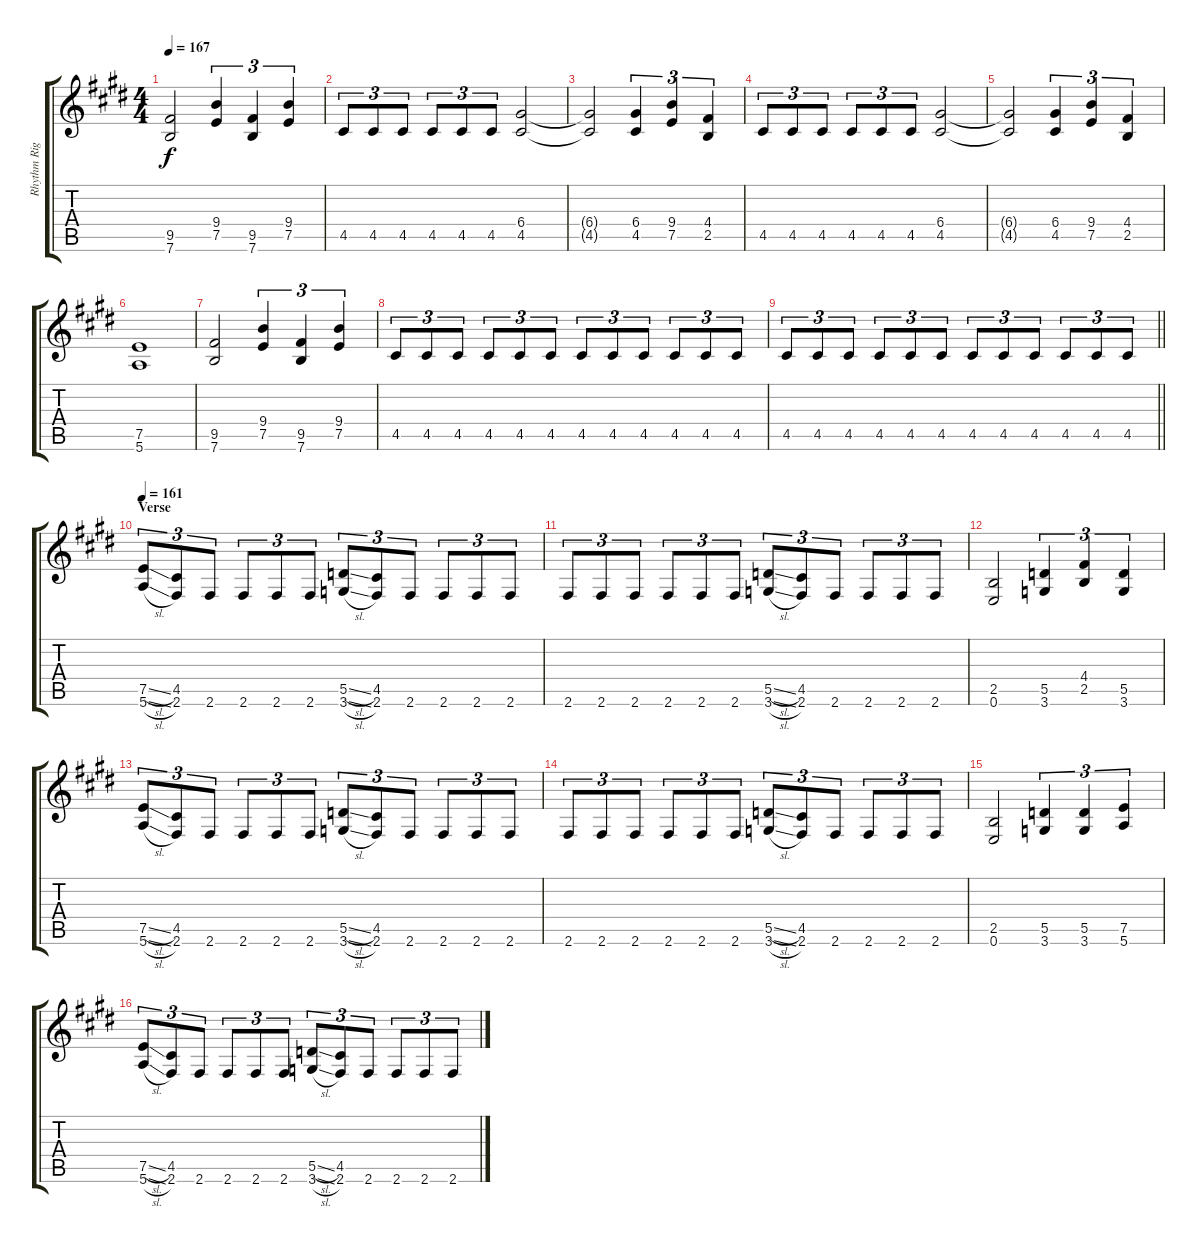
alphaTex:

\track ("Rhythm Right" "Rhythm Rig") {instrument distortionguitar}
\staff {score tabs}
\tuning (E4 B3 G3 D3 A2 E2) {hide}
\ts (4 4)
\tempo 167
\clef g2
\ks e
(9.5 7.6).2{dy f} (9.4 7.5).4{tu (3 2)} (9.5 7.6).4{tu (3 2)} (9.4 7.5).4{tu (3 2)} |
4.5.8{tu (3 2)} 4.5.8{tu (3 2)} 4.5.8{tu (3 2)} 4.5.8{tu (3 2)} 4.5.8{tu (3 2)} 4.5.8{tu (3 2)} (6.4 4.5).2 |
(6.4{t} 4.5{t}).2 (6.4 4.5).4{tu (3 2)} (9.4 7.5).4{tu (3 2)} (4.4 2.5).4{tu (3 2)} |
4.5.8{tu (3 2)} 4.5.8{tu (3 2)} 4.5.8{tu (3 2)} 4.5.8{tu (3 2)} 4.5.8{tu (3 2)} 4.5.8{tu (3 2)} (6.4 4.5).2 |
(6.4{t} 4.5{t}).2 (6.4 4.5).4{tu (3 2)} (9.4 7.5).4{tu (3 2)} (4.4 2.5).4{tu (3 2)} |
(7.5 5.6).1 |
(9.5 7.6).2 (9.4 7.5).4{tu (3 2)} (9.5 7.6).4{tu (3 2)} (9.4 7.5).4{tu (3 2)} |
4.5.8{tu (3 2)} 4.5.8{tu (3 2)} 4.5.8{tu (3 2)} 4.5.8{tu (3 2)} 4.5.8{tu (3 2)} 4.5.8{tu (3 2)} 4.5.8{tu (3 2)} 4.5.8{tu (3 2)} 4.5.8{tu (3 2)} 4.5.8{tu (3 2)} 4.5.8{tu (3 2)} 4.5.8{tu (3 2)} |
\barLineRight lightlight
4.5.8{tu (3 2)} 4.5.8{tu (3 2)} 4.5.8{tu (3 2)} 4.5.8{tu (3 2)} 4.5.8{tu (3 2)} 4.5.8{tu (3 2)} 4.5.8{tu (3 2)} 4.5.8{tu (3 2)} 4.5.8{tu (3 2)} 4.5.8{tu (3 2)} 4.5.8{tu (3 2)} 4.5.8{tu (3 2)} |
\section ("" "Verse")
\tempo 161
(7.5{sl} 5.6{sl}).8{tu (3 2)} (4.5 2.6).8{tu (3 2)} 2.6.8{tu (3 2)} 2.6.8{tu (3 2)} 2.6.8{tu (3 2)} 2.6.8{tu (3 2)} (5.5{sl} 3.6{sl}).8{tu (3 2)} (4.5 2.6).8{tu (3 2)} 2.6.8{tu (3 2)} 2.6.8{tu (3 2)} 2.6.8{tu (3 2)} 2.6.8{tu (3 2)} |
2.6.8{tu (3 2)} 2.6.8{tu (3 2)} 2.6.8{tu (3 2)} 2.6.8{tu (3 2)} 2.6.8{tu (3 2)} 2.6.8{tu (3 2)} (5.5{sl} 3.6{sl}).8{tu (3 2)} (4.5 2.6).8{tu (3 2)} 2.6.8{tu (3 2)} 2.6.8{tu (3 2)} 2.6.8{tu (3 2)} 2.6.8{tu (3 2)} |
(2.5 0.6).2 (5.5 3.6).4{tu (3 2)} (4.4 2.5).4{tu (3 2)} (5.5 3.6).4{tu (3 2)} |
(7.5{sl} 5.6{sl}).8{tu (3 2)} (4.5 2.6).8{tu (3 2)} 2.6.8{tu (3 2)} 2.6.8{tu (3 2)} 2.6.8{tu (3 2)} 2.6.8{tu (3 2)} (5.5{sl} 3.6{sl}).8{tu (3 2)} (4.5 2.6).8{tu (3 2)} 2.6.8{tu (3 2)} 2.6.8{tu (3 2)} 2.6.8{tu (3 2)} 2.6.8{tu (3 2)} |
2.6.8{tu (3 2)} 2.6.8{tu (3 2)} 2.6.8{tu (3 2)} 2.6.8{tu (3 2)} 2.6.8{tu (3 2)} 2.6.8{tu (3 2)} (5.5{sl} 3.6{sl}).8{tu (3 2)} (4.5 2.6).8{tu (3 2)} 2.6.8{tu (3 2)} 2.6.8{tu (3 2)} 2.6.8{tu (3 2)} 2.6.8{tu (3 2)} |
(2.5 0.6).2 (5.5 3.6).4{tu (3 2)} (5.5 3.6).4{tu (3 2)} (7.5 5.6).4{tu (3 2)} |
(7.5{sl} 5.6{sl}).8{tu (3 2)} (4.5 2.6).8{tu (3 2)} 2.6.8{tu (3 2)} 2.6.8{tu (3 2)} 2.6.8{tu (3 2)} 2.6.8{tu (3 2)} (5.5{sl} 3.6{sl}).8{tu (3 2)} (4.5 2.6).8{tu (3 2)} 2.6.8{tu (3 2)} 2.6.8{tu (3 2)} 2.6.8{tu (3 2)} 2.6.8{tu (3 2)}
